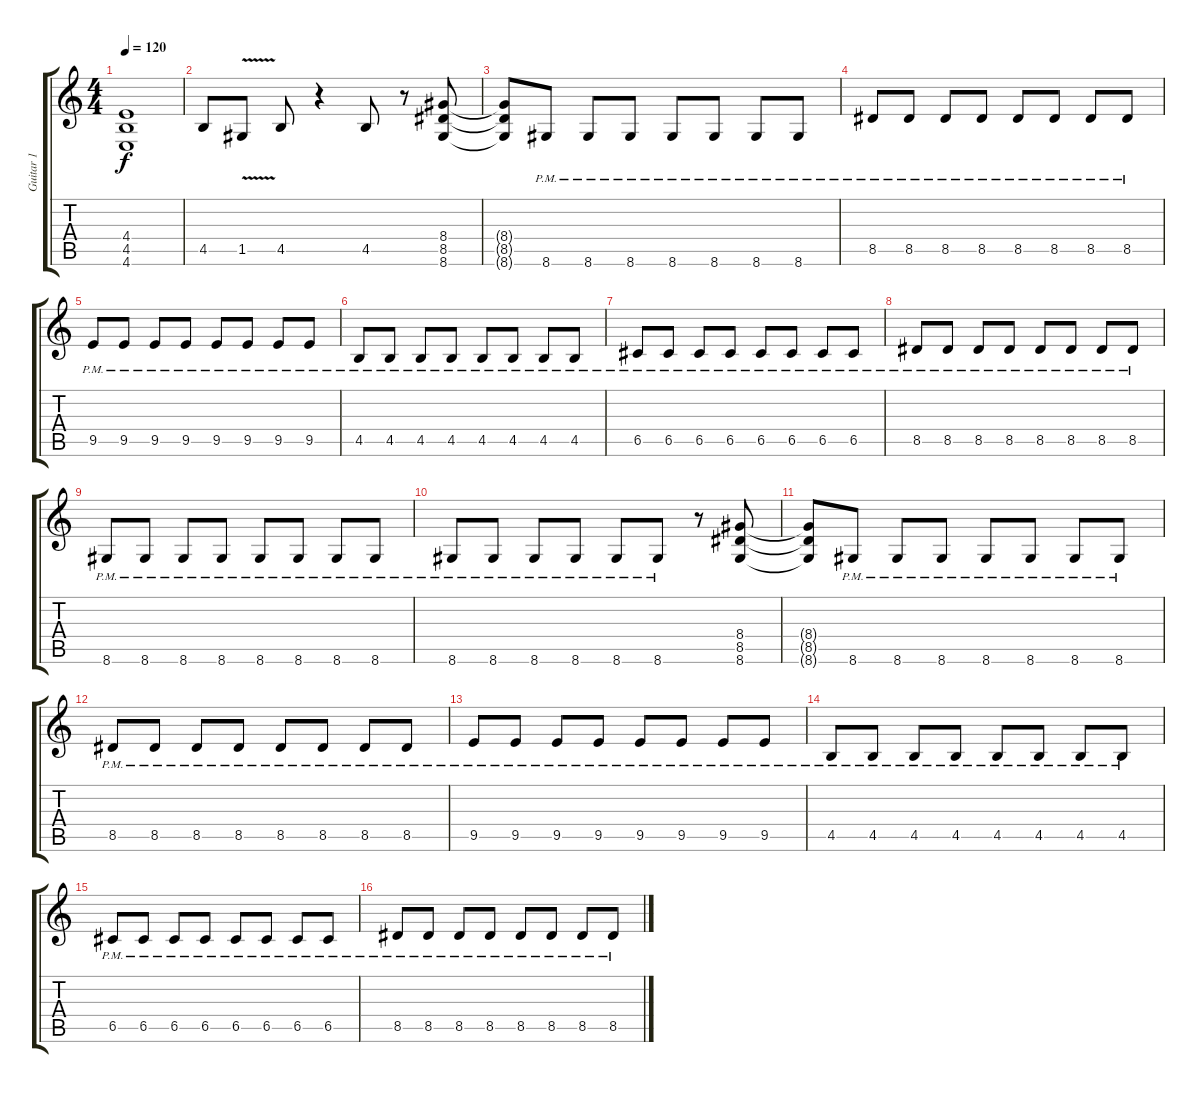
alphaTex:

\track ("Guitar 1" "Guitar 1") {instrument distortionguitar}
\staff {score tabs}
\tuning (D4 A3 F3 C3 G2 C2) {hide}
\ts (4 4)
\tempo 120
\clef g2
\ks c
(4.4{t} 4.5{t} 4.6{t}).1{dy f} |
4.5.8 1.5{v}.8 4.5.8 r.4 4.5.8 r.8 (8.4 8.5 8.6).8 |
(8.4{t} 8.5{t} 8.6{t}).8 8.6{pm}.8 8.6{pm}.8 8.6{pm}.8 8.6{pm}.8 8.6{pm}.8 8.6{pm}.8 8.6{pm}.8 |
8.5{pm}.8 8.5{pm}.8 8.5{pm}.8 8.5{pm}.8 8.5{pm}.8 8.5{pm}.8 8.5{pm}.8 8.5{pm}.8 |
9.5{pm}.8 9.5{pm}.8 9.5{pm}.8 9.5{pm}.8 9.5{pm}.8 9.5{pm}.8 9.5{pm}.8 9.5{pm}.8 |
4.5{pm}.8 4.5{pm}.8 4.5{pm}.8 4.5{pm}.8 4.5{pm}.8 4.5{pm}.8 4.5{pm}.8 4.5{pm}.8 |
6.5{pm}.8 6.5{pm}.8 6.5{pm}.8 6.5{pm}.8 6.5{pm}.8 6.5{pm}.8 6.5{pm}.8 6.5{pm}.8 |
8.5{pm}.8 8.5{pm}.8 8.5{pm}.8 8.5{pm}.8 8.5{pm}.8 8.5{pm}.8 8.5{pm}.8 8.5{pm}.8 |
8.6{pm}.8 8.6{pm}.8 8.6{pm}.8 8.6{pm}.8 8.6{pm}.8 8.6{pm}.8 8.6{pm}.8 8.6{pm}.8 |
8.6{pm}.8 8.6{pm}.8 8.6{pm}.8 8.6{pm}.8 8.6{pm}.8 8.6{pm}.8 r.8 (8.4 8.5 8.6).8 |
(8.4{t} 8.5{t} 8.6{t}).8 8.6{pm}.8 8.6{pm}.8 8.6{pm}.8 8.6{pm}.8 8.6{pm}.8 8.6{pm}.8 8.6{pm}.8 |
8.5{pm}.8 8.5{pm}.8 8.5{pm}.8 8.5{pm}.8 8.5{pm}.8 8.5{pm}.8 8.5{pm}.8 8.5{pm}.8 |
9.5{pm}.8 9.5{pm}.8 9.5{pm}.8 9.5{pm}.8 9.5{pm}.8 9.5{pm}.8 9.5{pm}.8 9.5{pm}.8 |
4.5{pm}.8 4.5{pm}.8 4.5{pm}.8 4.5{pm}.8 4.5{pm}.8 4.5{pm}.8 4.5{pm}.8 4.5{pm}.8 |
6.5{pm}.8 6.5{pm}.8 6.5{pm}.8 6.5{pm}.8 6.5{pm}.8 6.5{pm}.8 6.5{pm}.8 6.5{pm}.8 |
8.5{pm}.8 8.5{pm}.8 8.5{pm}.8 8.5{pm}.8 8.5{pm}.8 8.5{pm}.8 8.5{pm}.8 8.5{pm}.8
